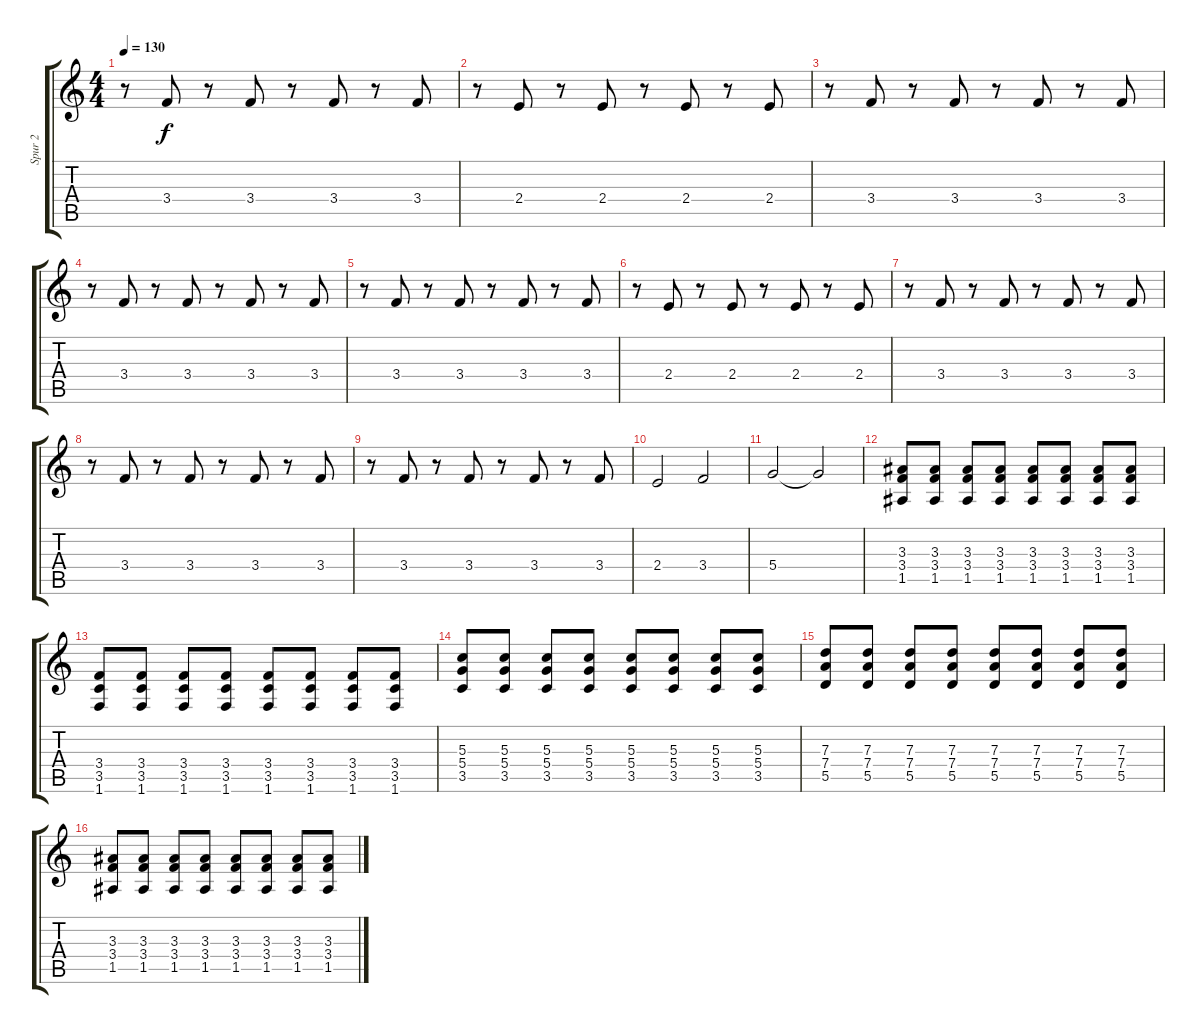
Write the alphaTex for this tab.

\track ("Spur 2" "Spur 2") {instrument distortionguitar}
\staff {score tabs}
\tuning (E4 B3 G3 D3 A2 E2) {hide}
\ts (4 4)
\tempo 130
\clef g2
\ks c
r.8{dy f instrument electricguitarclean} 3.4.8 r.8 3.4.8 r.8 3.4.8 r.8 3.4.8 |
r.8{instrument electricguitarclean} 2.4.8 r.8 2.4.8 r.8 2.4.8 r.8 2.4.8 |
r.8{instrument electricguitarclean} 3.4.8 r.8 3.4.8 r.8 3.4.8 r.8 3.4.8 |
r.8{instrument electricguitarclean} 3.4.8 r.8 3.4.8 r.8 3.4.8 r.8 3.4.8 |
r.8{instrument electricguitarclean} 3.4.8 r.8 3.4.8 r.8 3.4.8 r.8 3.4.8 |
r.8{instrument electricguitarclean} 2.4.8 r.8 2.4.8 r.8 2.4.8 r.8 2.4.8 |
r.8{instrument electricguitarclean} 3.4.8 r.8 3.4.8 r.8 3.4.8 r.8 3.4.8 |
r.8{instrument electricguitarclean} 3.4.8 r.8 3.4.8 r.8 3.4.8 r.8 3.4.8 |
r.8{instrument electricguitarclean} 3.4.8 r.8 3.4.8 r.8 3.4.8 r.8 3.4.8 |
2.4.2{instrument distortionguitar} 3.4.2 |
5.4.2 5.4{t}.2 |
(3.3 3.4 1.5).8 (3.3 3.4 1.5).8 (3.3 3.4 1.5).8 (3.3 3.4 1.5).8 (3.3 3.4 1.5).8 (3.3 3.4 1.5).8 (3.3 3.4 1.5).8 (3.3 3.4 1.5).8 |
(3.4 3.5 1.6).8 (3.4 3.5 1.6).8 (3.4 3.5 1.6).8 (3.4 3.5 1.6).8 (3.4 3.5 1.6).8 (3.4 3.5 1.6).8 (3.4 3.5 1.6).8 (3.4 3.5 1.6).8 |
(5.3 5.4 3.5).8 (5.3 5.4 3.5).8 (5.3 5.4 3.5).8 (5.3 5.4 3.5).8 (5.3 5.4 3.5).8 (5.3 5.4 3.5).8 (5.3 5.4 3.5).8 (5.3 5.4 3.5).8 |
(7.3 7.4 5.5).8 (7.3 7.4 5.5).8 (7.3 7.4 5.5).8 (7.3 7.4 5.5).8 (7.3 7.4 5.5).8 (7.3 7.4 5.5).8 (7.3 7.4 5.5).8 (7.3 7.4 5.5).8 |
(3.3 3.4 1.5).8 (3.3 3.4 1.5).8 (3.3 3.4 1.5).8 (3.3 3.4 1.5).8 (3.3 3.4 1.5).8 (3.3 3.4 1.5).8 (3.3 3.4 1.5).8 (3.3 3.4 1.5).8
